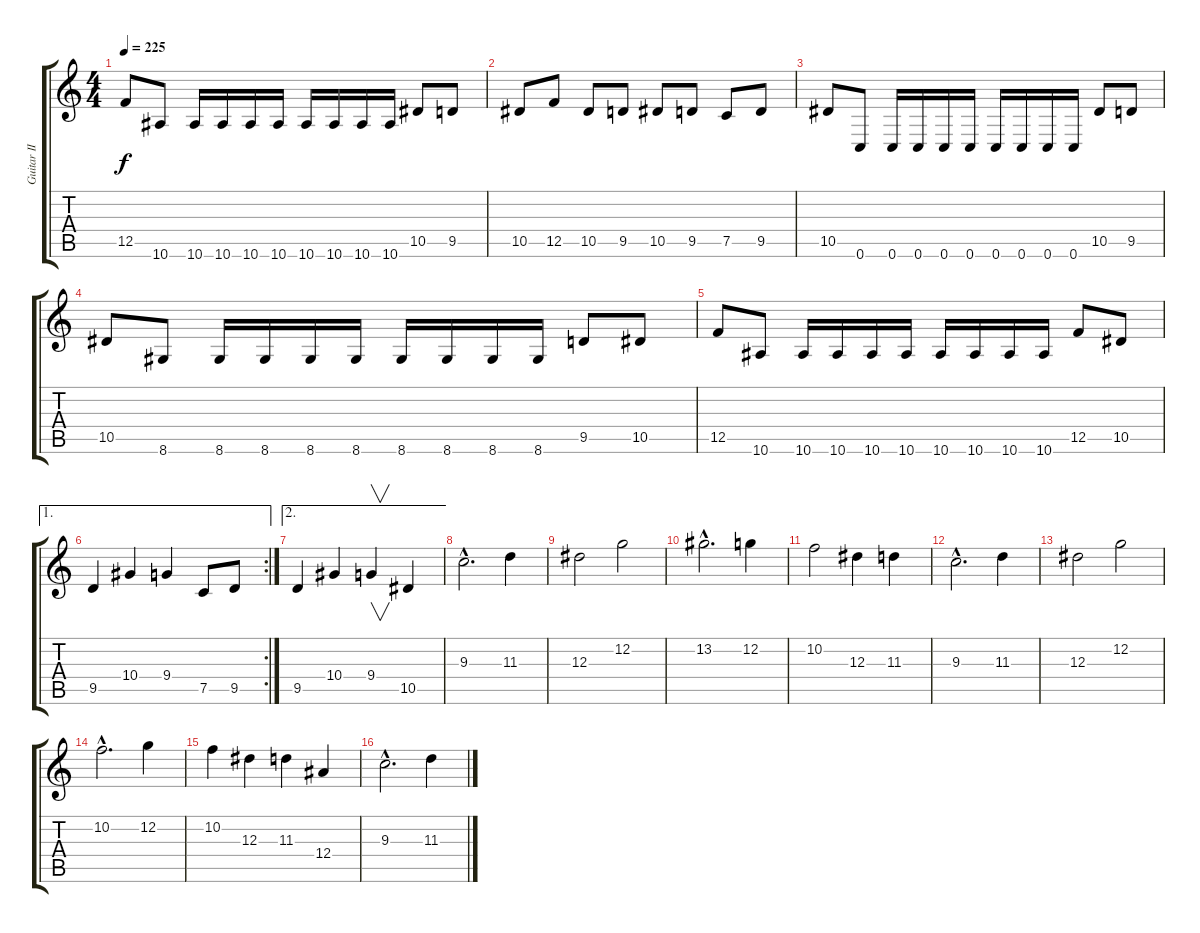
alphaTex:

\track ("Guitar II" "Guitar II") {instrument distortionguitar}
\staff {score tabs}
\tuning (C4 G3 Eb3 Bb2 F2 C2) {hide}
\ts (4 4)
\tempo 225
\clef g2
\ks c
12.5.8{dy f} 10.6.8 10.6.16 10.6.16 10.6.16 10.6.16 10.6.16 10.6.16 10.6.16 10.6.16 10.5.8 9.5.8 |
10.5.8 12.5.8 10.5.8 9.5.8 10.5.8 9.5.8 7.5.8 9.5.8 |
10.5.8 0.6.8 0.6.16 0.6.16 0.6.16 0.6.16 0.6.16 0.6.16 0.6.16 0.6.16 10.5.8 9.5.8 |
10.5.8 8.6.8 8.6.16 8.6.16 8.6.16 8.6.16 8.6.16 8.6.16 8.6.16 8.6.16 9.5.8 10.5.8 |
12.5.8 10.6.8 10.6.16 10.6.16 10.6.16 10.6.16 10.6.16 10.6.16 10.6.16 10.6.16 12.5.8 10.5.8 |
\ae 1
\rc 2
9.5.4 10.4.4 9.4.4 7.5.8 9.5.8 |
\ae 2
9.5.4 10.4.4 9.4.4{v} 10.5.4 |
9.3{hac}.2{d} 11.3.4 |
12.3.2 12.2.2 |
13.2{hac}.2{d} 12.2.4 |
10.2.2 12.3.4 11.3.4 |
9.3{hac}.2{d} 11.3.4 |
12.3.2 12.2.2 |
10.2{hac}.2{d} 12.2.4 |
10.2.4 12.3.4 11.3.4 12.4.4 |
9.3{hac}.2{d} 11.3.4
